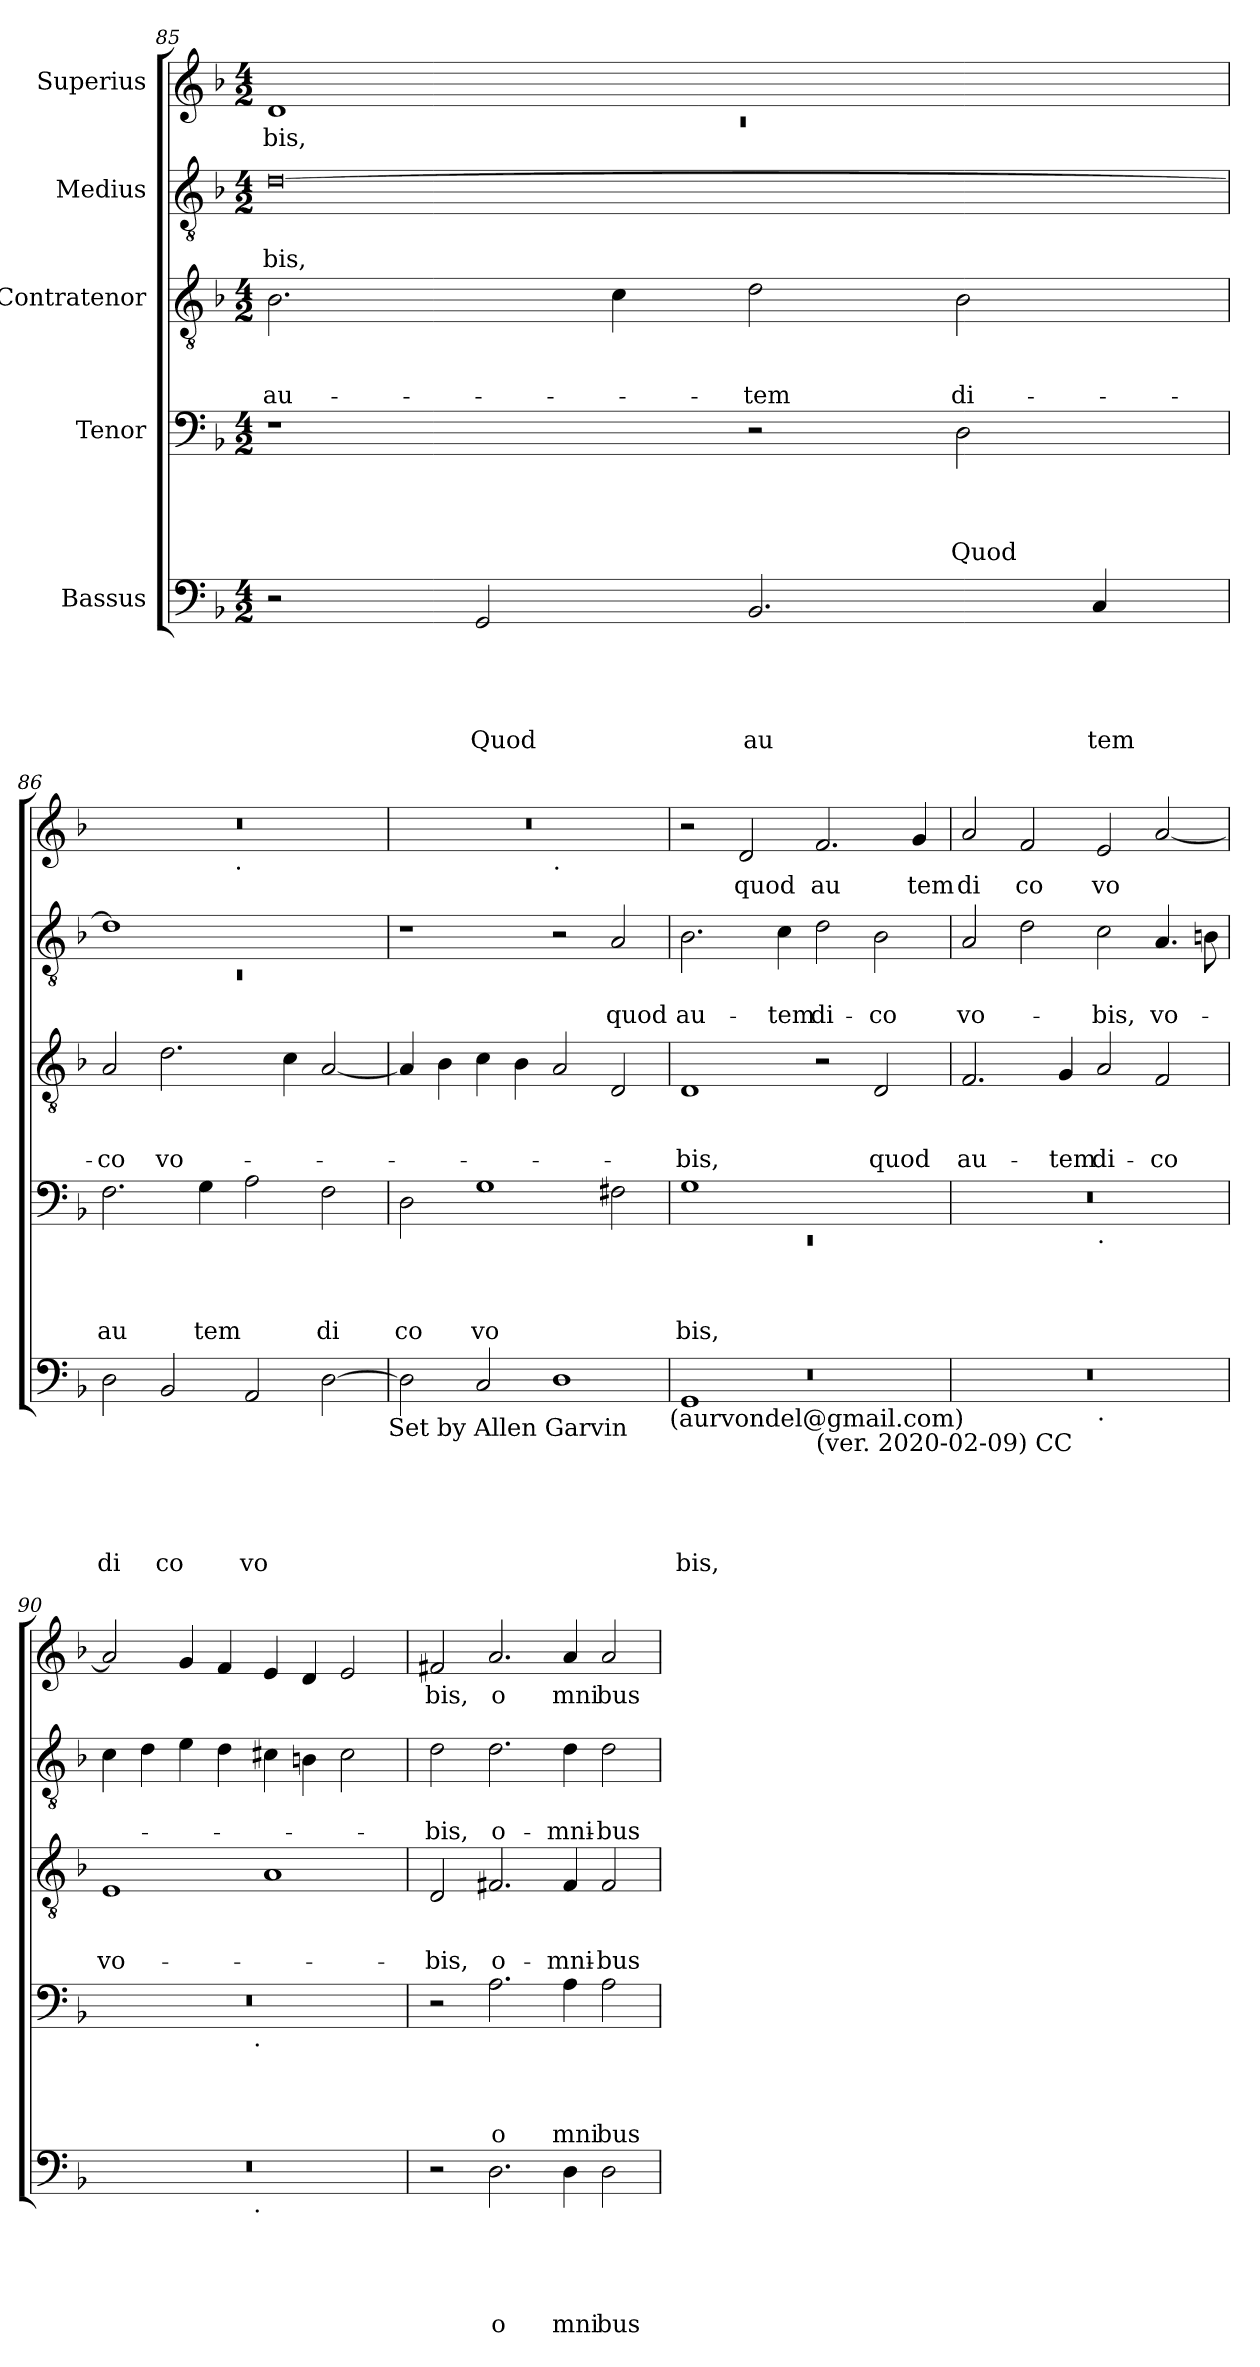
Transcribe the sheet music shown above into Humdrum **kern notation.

**kern	**text	**text	**text	**text	**text	**kern	**text	**text	**text	**text	**kern	**text	**text	**text	**kern	**text	**text	**kern	**text
*part5	*part5	*part5	*part5	*part5	*part5	*part4	*part4	*part4	*part4	*part4	*part3	*part3	*part3	*part3	*part2	*part2	*part2	*part1	*part1
*staff5	*staff5	*staff5	*staff5	*staff5	*staff5	*staff4	*staff4	*staff4	*staff4	*staff4	*staff3	*staff3	*staff3	*staff3	*staff2	*staff2	*staff2	*staff1	*staff1
*I"Bassus	*	*	*	*	*	*I"Tenor	*	*	*	*	*I"Contratenor	*	*	*	*I"Medius	*	*	*I"Superius	*
!!LO:PB:g=z
*clefF4	*	*	*	*	*	*clefF4	*	*	*	*	*clefGv2	*	*	*	*clefGv2	*	*	*clefG2	*
*k[b-]	*	*	*	*	*	*k[b-]	*	*	*	*	*k[b-]	*	*	*	*k[b-]	*	*	*k[b-]	*
*F:	*	*	*	*	*	*F:	*	*	*	*	*F:	*	*	*	*F:	*	*	*F:	*
*M4/2	*	*	*	*	*	*M4/2	*	*	*	*	*M4/2	*	*	*	*M4/2	*	*	*M4/2	*
=85	=85	=85	=85	=85	=85	=85	=85	=85	=85	=85	=85	=85	=85	=85	=85	=85	=85	=85	=85
*	*	*	*	*	*	*	*	*	*	*	*	*	*	*	*	*	*	*^	*
!	!	!	!	!	!	!	!	!	!	!	!	!	!	!LO:LY:b	!	!	!LO:LY:b	!	!LO:N:vis=1	!LO:LY:b
2r	.	.	.	.	.	1r	.	.	.	.	2.B-\	.	.	au-	[>0d	.	bis,	1d	0rc	-bis,
!	!	!	!	!	!LO:LY:b	!	!	!	!	!	!	!	!	!	!	!	!	!	!	!
2GG/	.	.	.	.	Quod	.	.	.	.	.	.	.	.	.	.	.	.	.	.	.
.	.	.	.	.	.	.	.	.	.	.	4c\	.	.	.	.	.	.	.	.	.
!	!	!	!	!	!LO:LY:b	!	!	!	!	!	!	!	!	!LO:LY:b	!	!	!	!	!	!
2.BB-/	.	.	.	.	au	2r	.	.	.	.	2d\	.	.	-tem	.	.	.	1ryy	.	.
!	!	!	!	!	!	!	!	!	!	!LO:LY:b	!	!	!	!LO:LY:b	!	!	!	!	!	!
.	.	.	.	.	.	2D\	.	.	.	Quod	2B-\	.	.	di-	.	.	.	.	.	.
!	!	!	!	!	!LO:LY:b	!	!	!	!	!	!	!	!	!	!	!	!	!	!	!
4C/	.	.	.	.	tem	.	.	.	.	.	.	.	.	.	.	.	.	.	.	.
=86	=86	=86	=86	=86	=86	=86	=86	=86	=86	=86	=86	=86	=86	=86	=86	=86	=86	=86	=86	=86
*	*	*	*	*	*	*	*	*	*	*	*	*	*	*	*^	*	*	*	*	*
!	!	!	!	!	!LO:LY:b	!	!	!	!	!LO:LY:b	!	!	!	!LO:LY:b	!	!LO:N:vis=1	!	!	!	!	!
2D\	.	.	.	.	di	2.F\	.	.	.	au	2A/	.	.	-co	1d]	0rC	.	.	0r	2ryy	.
!	!	!	!	!	!LO:LY:b	!	!	!	!	!	!	!	!	!LO:LY:b	!	!	!	!	!	!	!
2BB-/	.	.	.	.	co	.	.	.	.	.	2.d\	.	.	vo-	.	.	.	.	.	4...ryy	.
!	!	!	!	!	!	!	!	!	!	!LO:LY:b	!	!	!	!	!	!	!	!	!	!	!
.	.	.	.	.	.	4G\	.	.	.	tem	.	.	.	.	.	.	.	.	.	.	.
!	!	!	!	!	!	!	!	!	!	!	!	!	!	!	!	!	!	!	!	!LO:TX:b:t=.	!
.	.	.	.	.	.	.	.	.	.	.	.	.	.	.	.	.	.	.	.	1ryy	.
!	!	!	!	!	!LO:LY:b	!	!	!	!	!	!	!	!	!	!	!	!	!	!	!	!
2AA/	.	.	.	.	vo	2A\	.	.	.	.	.	.	.	.	1ryy	.	.	.	.	.	.
.	.	.	.	.	.	.	.	.	.	.	4c\	.	.	.	.	.	.	.	.	.	.
!	!	!	!	!	!	!	!	!	!	!LO:LY:b	!	!	!	!	!	!	!	!	!	!	!
[>2D\	.	.	.	.	.	2F\	.	.	.	di	[<2A/	.	.	.	.	.	.	.	.	.	.
.	.	.	.	.	.	.	.	.	.	.	.	.	.	.	.	.	.	.	.	32ryy	.
!LO:TX:b:t=Set by Allen Garvin	!	!	!	!	!	!	!	!	!	!	!	!	!	!	!	!	!	!	!	!	!
=87	=87	=87	=87	=87	=87	=87	=87	=87	=87	=87	=87	=87	=87	=87	=87	=87	=87	=87	=87	=87	=87
!	!	!	!	!	!	!	!	!	!	!LO:LY:b	!	!	!	!	!	!	!	!	!	!	!
*	*	*	*	*	*	*	*	*	*	*	*	*	*	*	*v	*v	*	*	*	*	*
2D\]	.	.	.	.	.	2D\	.	.	.	co	4A/]	.	.	.	1r	.	.	0r	1ryy	.
.	.	.	.	.	.	.	.	.	.	.	4B-\	.	.	.	.	.	.	.	.	.
!	!	!	!	!	!	!	!	!	!	!LO:LY:b	!	!	!	!	!	!	!	!	!	!
2C/	.	.	.	.	.	1G	.	.	.	vo	4c\	.	.	.	.	.	.	.	.	.
.	.	.	.	.	.	.	.	.	.	.	4B-\	.	.	.	.	.	.	.	.	.
!	!	!	!	!	!	!	!	!	!	!	!	!	!	!	!	!	!	!	!LO:TX:b:t=.	!
1D	.	.	.	.	.	.	.	.	.	.	2A/	.	.	.	2r	.	.	.	1ryy	.
!	!	!	!	!	!	!	!	!	!	!	!	!	!	!	!	!	!LO:LY:b	!	!	!
.	.	.	.	.	.	2F#X\	.	.	.	.	2D/	.	.	.	2A/	.	quod	.	.	.
!LO:TX:b:t=(aurvondel@gmail.com)	!	!	!	!	!	!	!	!	!	!	!	!	!	!	!	!	!	!	!	!
=88	=88	=88	=88	=88	=88	=88	=88	=88	=88	=88	=88	=88	=88	=88	=88	=88	=88	=88	=88	=88
*^	*	*	*	*	*	*^	*	*	*	*	*	*	*	*	*	*	*	*	*	*
*	*^	*	*	*	*	*	*	*	*	*	*	*	*	*	*	*	*	*	*	*	*	*
!	!	!LO:N:vis=1	!	!	!	!	!LO:LY:b	!	!LO:N:vis=1	!	!	!	!LO:LY:b	!	!	!	!LO:LY:b	!	!	!LO:LY:b	!	!	!
*	*	*	*	*	*	*	*	*	*	*	*	*	*	*	*	*	*	*	*	*	*v	*v	*
0ryy	1GG	0r	.	.	.	.	bis,	1G	0rEE	.	.	.	bis,	1D	.	.	-bis,	2.B-\	.	au-	2r	.
!	!	!	!	!	!	!	!	!	!	!	!	!	!	!	!	!	!	!	!	!	!	!LO:LY:b
.	.	.	.	.	.	.	.	.	.	.	.	.	.	.	.	.	.	.	.	.	2d/	quod
!	!	!	!	!	!	!	!	!	!	!	!	!	!	!	!	!	!	!	!	!LO:LY:b	!	!
.	.	.	.	.	.	.	.	.	.	.	.	.	.	.	.	.	.	4c\	.	-tem	.	.
!	!LO:TX:b:t=(ver. 2020-02-09) CC	!	!	!	!	!	!	!	!	!	!	!	!	!	!	!	!	!	!	!	!	!
!	!	!	!	!	!	!	!	!	!	!	!	!	!	!	!	!	!	!	!	!LO:LY:b	!	!LO:LY:b
.	1ryy	.	.	.	.	.	.	1ryy	.	.	.	.	.	2r	.	.	.	2d\	.	di-	2.f/	au
!	!	!	!	!	!	!	!	!	!	!	!	!	!	!	!	!	!LO:LY:b	!	!	!LO:LY:b	!	!
.	.	.	.	.	.	.	.	.	.	.	.	.	.	2D/	.	.	quod	2B-\	.	-co	.	.
!	!	!	!	!	!	!	!	!	!	!	!	!	!	!	!	!	!	!	!	!	!	!LO:LY:b
.	.	.	.	.	.	.	.	.	.	.	.	.	.	.	.	.	.	.	.	.	4g/	tem
*v	*v	*v	*	*	*	*	*	*	*	*	*	*	*	*	*	*	*	*	*	*	*	*
=89	=89	=89	=89	=89	=89	=89	=89	=89	=89	=89	=89	=89	=89	=89	=89	=89	=89	=89	=89	=89
!	!	!	!	!	!	!	!	!	!	!	!	!	!	!	!LO:LY:b	!	!	!LO:LY:b	!	!LO:LY:b
*^	*	*	*	*	*	*	*	*	*	*	*	*	*	*	*	*	*	*	*	*
0r	1ryy	.	.	.	.	.	0r	1ryy	.	.	.	.	2.F/	.	.	au-	2A/	.	vo-	2a/	di
!	!	!	!	!	!	!	!	!	!	!	!	!	!	!	!	!	!	!	!	!	!LO:LY:b
.	.	.	.	.	.	.	.	.	.	.	.	.	.	.	.	.	2d\	.	.	2f/	co
!	!	!	!	!	!	!	!	!	!	!	!	!	!	!	!	!LO:LY:b	!	!	!	!	!
.	.	.	.	.	.	.	.	.	.	.	.	.	4G/	.	.	-tem	.	.	.	.	.
!	!	!	!	!	!	!	!	!LO:TX:b:t=.	!	!	!	!	!	!	!	!	!	!	!	!	!
!	!LO:TX:b:t=.	!	!	!	!	!	!	!	!	!	!	!	!	!	!	!	!	!	!	!	!
!	!	!	!	!	!	!	!	!	!	!	!	!	!	!	!	!LO:LY:b	!	!	!LO:LY:b	!	!LO:LY:b
.	1ryy	.	.	.	.	.	.	1ryy	.	.	.	.	2A/	.	.	di-	2c\	.	-bis,	2e/	vo
!	!	!	!	!	!	!	!	!	!	!	!	!	!	!	!	!LO:LY:b	!	!	!LO:LY:b	!	!
.	.	.	.	.	.	.	.	.	.	.	.	.	2F/	.	.	-co	4.A/	.	vo-	[<2a/	.
.	.	.	.	.	.	.	.	.	.	.	.	.	.	.	.	.	8Bn\	.	.	.	.
=90	=90	=90	=90	=90	=90	=90	=90	=90	=90	=90	=90	=90	=90	=90	=90	=90	=90	=90	=90	=90	=90
!	!	!	!	!	!	!	!	!	!	!	!	!	!	!	!	!LO:LY:b	!	!	!	!	!
0r	2ryy	.	.	.	.	.	0r	2ryy	.	.	.	.	1E	.	.	vo-	4c\	.	.	2a/]	.
.	.	.	.	.	.	.	.	.	.	.	.	.	.	.	.	.	4d\	.	.	.	.
.	4...ryy	.	.	.	.	.	.	4...ryy	.	.	.	.	.	.	.	.	4e\	.	.	4g/	.
.	.	.	.	.	.	.	.	.	.	.	.	.	.	.	.	.	4d\	.	.	4f/	.
!	!	!	!	!	!	!	!	!LO:TX:b:t=.	!	!	!	!	!	!	!	!	!	!	!	!	!
!	!LO:TX:b:t=.	!	!	!	!	!	!	!	!	!	!	!	!	!	!	!	!	!	!	!	!
.	1ryy	.	.	.	.	.	.	1ryy	.	.	.	.	.	.	.	.	.	.	.	.	.
.	.	.	.	.	.	.	.	.	.	.	.	.	1A	.	.	.	4c#X\	.	.	4e/	.
.	.	.	.	.	.	.	.	.	.	.	.	.	.	.	.	.	4Bn\	.	.	4d/	.
.	.	.	.	.	.	.	.	.	.	.	.	.	.	.	.	.	2c#\	.	.	2e/	.
.	32ryy	.	.	.	.	.	.	32ryy	.	.	.	.	.	.	.	.	.	.	.	.	.
!!LO:LB:g=z
=91	=91	=91	=91	=91	=91	=91	=91	=91	=91	=91	=91	=91	=91	=91	=91	=91	=91	=91	=91	=91	=91
!	!	!	!	!	!	!	!	!	!	!	!	!	!	!	!	!LO:LY:b	!	!	!LO:LY:b	!	!LO:LY:b
*v	*v	*	*	*	*	*	*	*	*	*	*	*	*	*	*	*	*	*	*	*	*
*	*	*	*	*	*	*v	*v	*	*	*	*	*	*	*	*	*	*	*	*	*
2r	.	.	.	.	.	2r	.	.	.	.	2D/	.	.	-bis,	2d\	.	-bis,	2f#X/	bis,
!	!	!	!	!	!LO:LY:b	!	!	!	!	!LO:LY:b	!	!	!	!LO:LY:b	!	!	!LO:LY:b	!	!LO:LY:b
2.D\	.	.	.	.	o	2.A\	.	.	.	o	2.F#X/	.	.	o-	2.d\	.	o-	2.a/	o
!	!	!	!	!	!LO:LY:b	!	!	!	!	!LO:LY:b	!	!	!	!LO:LY:b	!	!	!LO:LY:b	!	!LO:LY:b
4D\	.	.	.	.	mni	4A\	.	.	.	mni	4F#/	.	.	-mni-	4d\	.	-mni-	4a/	mni
!	!	!	!	!	!LO:LY:b	!	!	!	!	!LO:LY:b	!	!	!	!LO:LY:b	!	!	!LO:LY:b	!	!LO:LY:b
2D\	.	.	.	.	bus	2A\	.	.	.	bus	2F#/	.	.	-bus	2d\	.	-bus	2a/	bus
=	=	=	=	=	=	=	=	=	=	=	=	=	=	=	=	=	=	=	=
*-	*-	*-	*-	*-	*-	*-	*-	*-	*-	*-	*-	*-	*-	*-	*-	*-	*-	*-	*-
